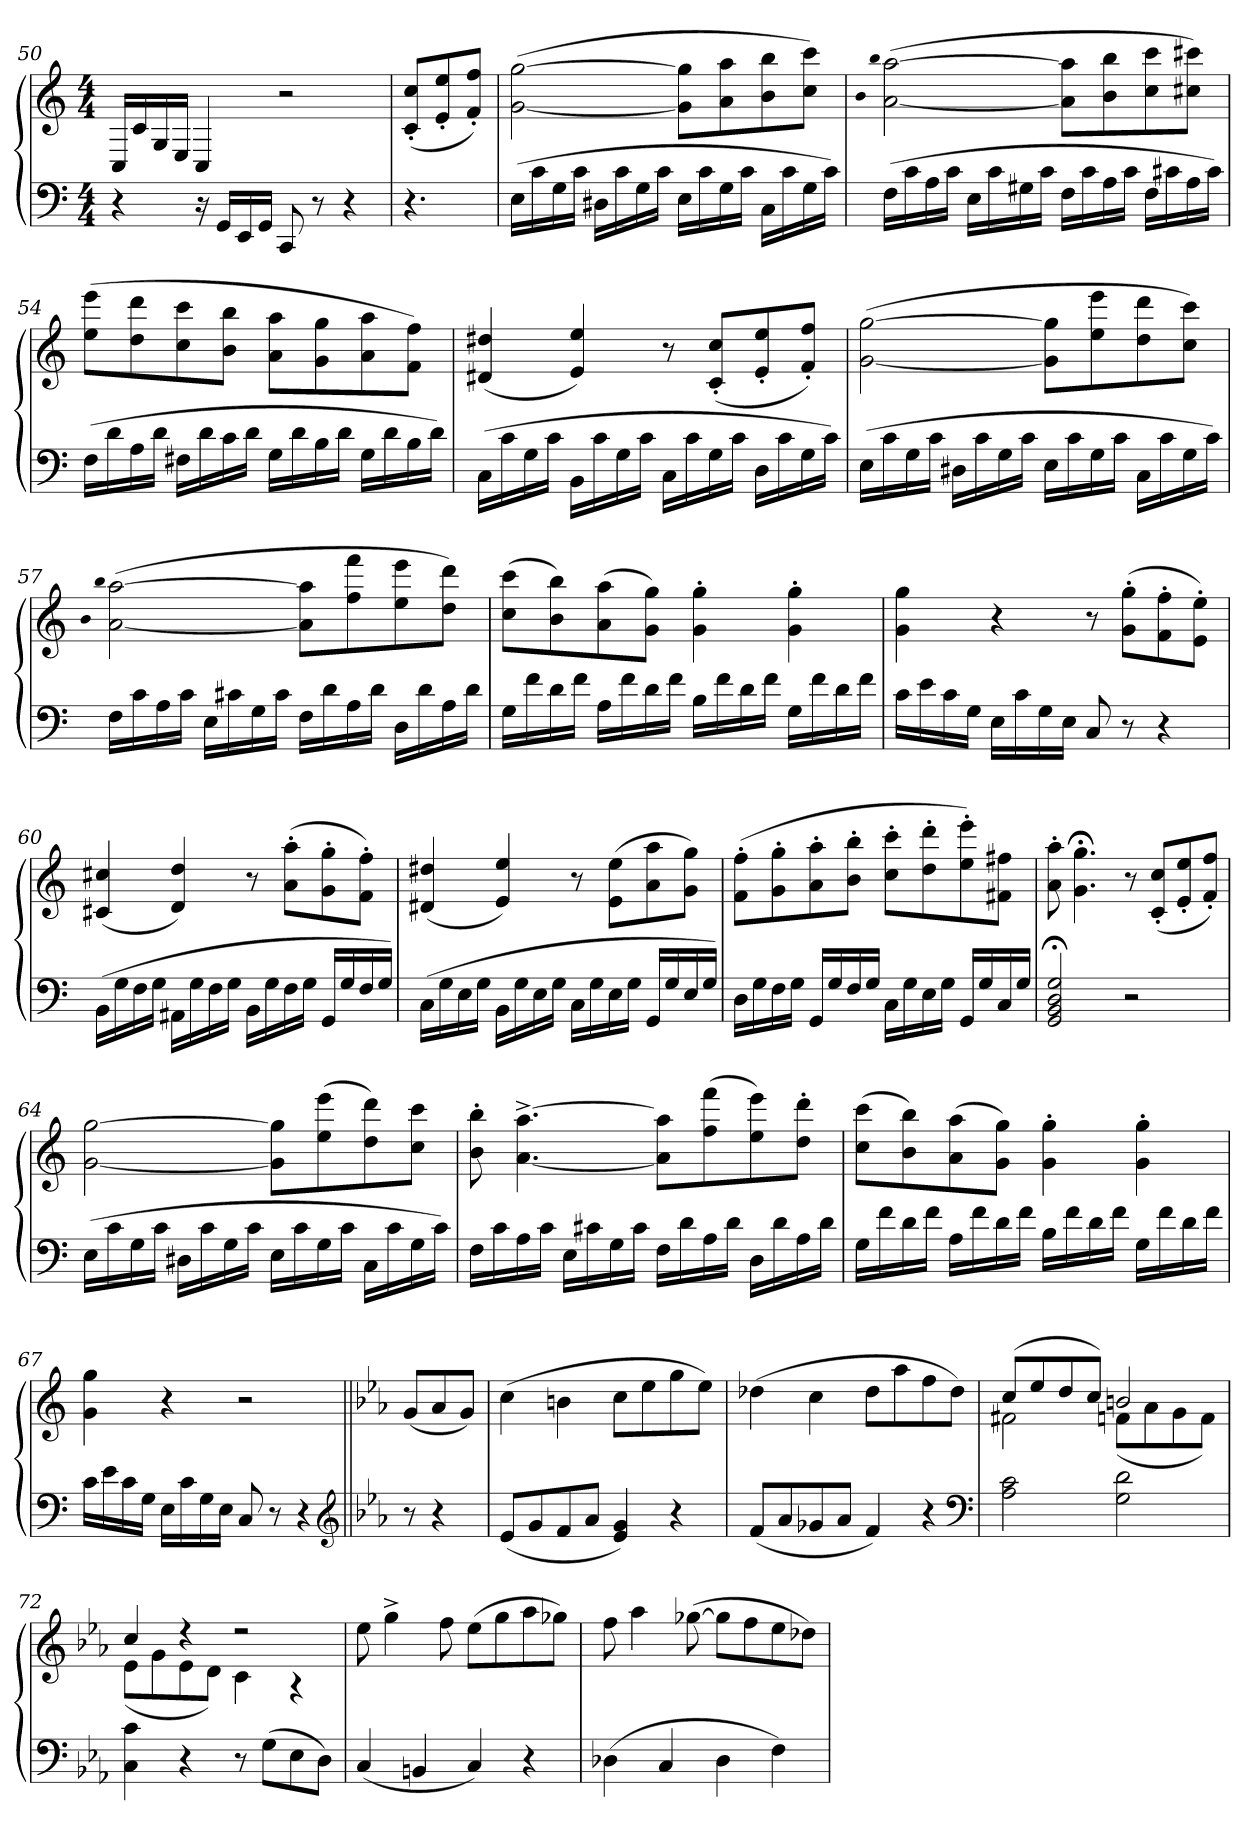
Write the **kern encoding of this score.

**kern	**kern
*part1	*part1
*staff2	*staff1
*clefF4	*clefG2
*k[]	*k[]
*M4/4	*M4/4
=50	=50
4r	16CLL
.	16c
.	16G
.	16EJJ
16r	4C
16GGLL	.
16EE	.
16GGJJ	.
8CC	2r
8r	.
4r	.
=51	=51
4.r	(8c' 8cc'L
.	8e' 8ee'
.	8f' 8ff'J)
=52	=52
(16ELL	([2g [2gg
16c	.
16G	.
16cJJ	.
16D#XLL	.
16c	.
16G	.
16cJJ	.
16ELL	8g] 8gg]L
16c	.
16G	8a 8aa
16cJJ	.
16CLL	8b 8bb
16c	.
16G	8cc 8cccJ)
16cJJ)	.
=53	=53
.	qb
.	qbb
(16FLL	([2a [2aa
16c	.
16A	.
16cJJ	.
16ELL	.
16c	.
16G#X	.
16cJJ	.
16FLL	8a] 8aa]L
16c	.
16A	8b 8bb
16cJJ	.
16FLL	8cc 8ccc
16c#X	.
16A	8cc#X 8ccc#XJ)
16c#JJ)	.
=54	=54
(16FLL	(8ee 8eeeL
16d	.
16A	8dd 8ddd
16dJJ	.
16F#XLL	8cc 8ccc
16d	.
16c	8b 8bbJ
16dJJ	.
16GLL	8a 8aaL
16d	.
16B	8g 8gg
16dJJ	.
16GLL	8a 8aa
16d	.
16B	8f 8ffJ)
16dJJ)	.
=55	=55
(16CLL	(4d#X 4dd#X
16c	.
16G	.
16cJJ	.
16BBLL	4e 4ee)
16c	.
16G	.
16cJJ	.
16CLL	8r
16c	.
16G	(8c' 8cc'L
16cJJ	.
16DLL	8e' 8ee'
16c	.
16G	8f' 8ff'J)
16cJJ)	.
=56	=56
(16ELL	([2g [2gg
16c	.
16G	.
16cJJ	.
16D#XLL	.
16c	.
16G	.
16cJJ	.
16ELL	8g] 8gg]L
16c	.
16G	8ee 8eee
16cJJ	.
16CLL	8dd 8ddd
16c	.
16G	8cc 8cccJ)
16cJJ)	.
=57	=57
.	qb
.	qbb
16FLL	([2a [2aa
16c	.
16A	.
16cJJ	.
16ELL	.
16c#X	.
16G	.
16c#JJ	.
16FLL	8a] 8aa]L
16d	.
16A	8ff 8fff
16dJJ	.
16DLL	8ee 8eee
16d	.
16A	8dd 8dddJ)
16dJJ	.
=58	=58
16GLL	(8cc 8cccL
16f	.
16d	8b 8bb)
16fJJ	.
16ALL	(8a 8aa
16f	.
16d	8g 8ggJ)
16fJJ	.
16BLL	4g' 4gg'
16f	.
16d	.
16fJJ	.
16GLL	4g' 4gg'
16f	.
16d	.
16fJJ	.
=59	=59
16cLL	4g 4gg
16e	.
16c	.
16GJJ	.
16ELL	4r
16c	.
16G	.
16EJJ	.
8C	8r
8r	(8g' 8gg'L
4r	8f' 8ff'
.	8e' 8ee'J)
=60	=60
(16BBLL	(4c#X 4cc#X
16G	.
16F	.
16GJJ	.
16AA#XLL	4d 4dd)
16G	.
16F	.
16GJJ	.
16BBLL	8r
16G	.
16F	(8a' 8aa'L
16GJJ	.
16GGLL	8g' 8gg'
16G	.
16F	8f' 8ff'J)
16GJJ)	.
=61	=61
(16CLL	(4d#X 4dd#X
16G	.
16E	.
16GJJ	.
16BBLL	4e 4ee)
16G	.
16E	.
16GJJ	.
16CLL	8r
16G	.
16E	(8e 8eeL
16GJJ	.
16GGLL	8a 8aa
16G	.
16E	8g 8ggJ)
16GJJ)	.
=62	=62
16DLL	(8f' 8ff'L
16G	.
16F	8g' 8gg'
16GJJ	.
16GGLL	8a' 8aa'
16G	.
16F	8b' 8bb'J
16GJJ	.
16CLL	8cc' 8ccc'L
16G	.
16E	8dd' 8ddd'
16GJJ	.
16GGLL	8ee' 8eee')
16G	.
16C	8f#X 8ff#XJ
16GJJ	.
=63	=63
2GG;< 2BB;< 2D;< 2G;<	8a' 8aa'
.	4.g;< 4.gg;<
2r	8r
.	(8c' 8cc'L
.	8e' 8ee'
.	8f' 8ff'J)
=64	=64
(16ELL	[2g [2gg
16c	.
16G	.
16cJJ	.
16D#XLL	.
16c	.
16G	.
16cJJ	.
16ELL	8g] 8gg]L
16c	.
16G	(8ee 8eee
16cJJ	.
16CLL	8dd 8ddd)
16c	.
16G	8cc 8cccJ
16cJJ)	.
=65	=65
16FLL	8b' 8bb'
16c	.
16A	[4.a^ [4.aa^
16cJJ	.
16ELL	.
16c#X	.
16G	.
16c#JJ	.
16FLL	8a] 8aa]L
16d	.
16A	(8ff 8fff
16dJJ	.
16DLL	8ee 8eee)
16d	.
16A	8dd' 8ddd'J
16dJJ	.
=66	=66
16GLL	(8cc 8cccL
16f	.
16d	8b 8bb)
16fJJ	.
16ALL	(8a 8aa
16f	.
16d	8g 8ggJ)
16fJJ	.
16BLL	4g' 4gg'
16f	.
16d	.
16fJJ	.
16GLL	4g' 4gg'
16f	.
16d	.
16fJJ	.
=67	=67
16cLL	4g 4gg
16e	.
16c	.
16GJJ	.
16ELL	4r
16c	.
16G	.
16EJJ	.
8C	2r
8r	.
4r	.
*clefG2	*
=68||	=68||
*k[b-e-a-]	*k[b-e-a-]
8r	(8gL
4r	8a-
.	8gJ)
=69	=69
(8e-L	(4cc
8g	.
8f	4bn
8a-J	.
4e- 4g)	8ccL
.	8ee-
4r	8gg
.	8ee-J)
=70	=70
(8fL	(4dd-X
8a-	.
8g-X	4cc
8a-J	.
4f)	8dd-L
.	8aa-
4r	8ff
.	8dd-J)
*clefF4	*
=71	=71
*	*^
2A- 2c	(8ccL	2f#X
.	8ee-	.
.	8dd	.
.	8ccJ)	.
2G 2d	2bn	(8fnL
.	.	8a-
.	.	8g
.	.	8fJ)
=72	=72	=72
4C 4c	4cc	(8e-L
.	.	8g
4r	4r	8e-
.	.	8dJ)
8r	2r	4c
(8GL	.	.
8E-	.	4r
8DJ)	.	.
*	*v	*v
=73	=73
(4C	8ee-
.	4gg^
4BBn	.
.	8ff
4C)	(8ee-L
.	8gg
4r	8aa-
.	8gg-XJ)
=74	=74
(4D-X	8ff
.	4aa-
4C	.
.	([8gg-X
4D-	8gg-L]
.	8ff
4F)	8ee-
.	8dd-XJ)
=	=
*-	*-
